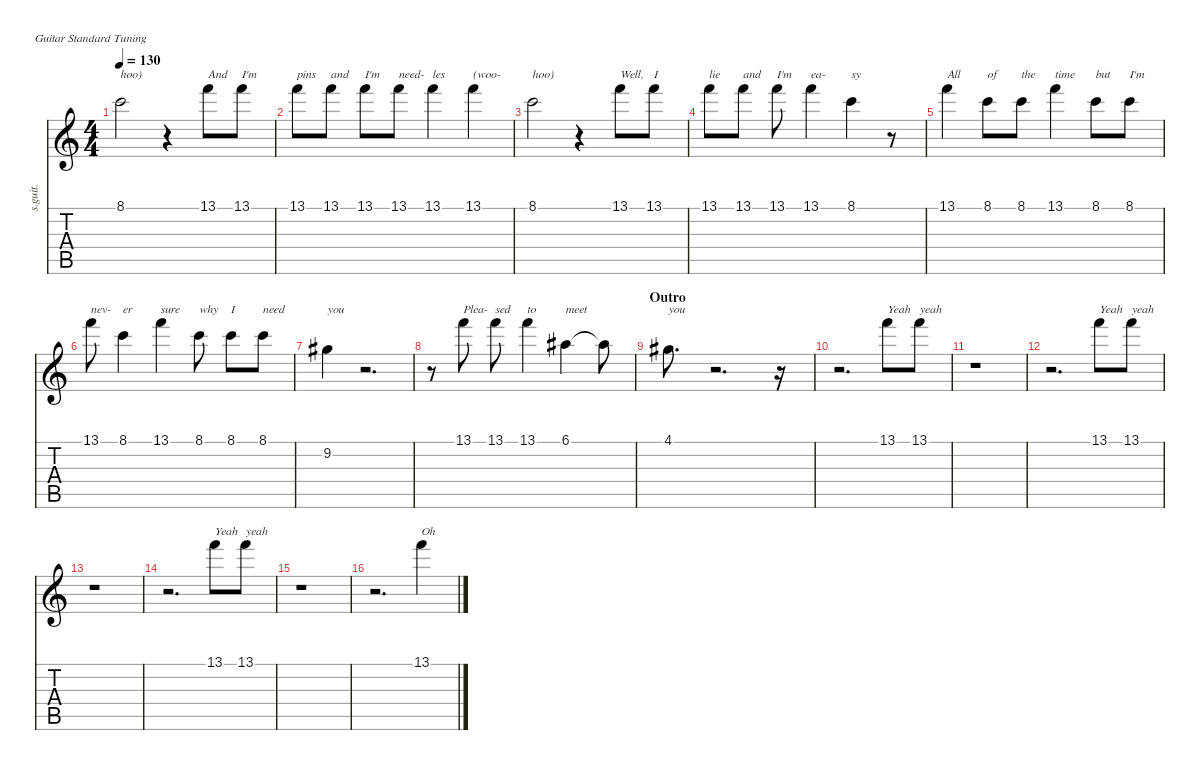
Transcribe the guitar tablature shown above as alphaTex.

\defaultSystemsLayout 4
\hideDynamics
\bracketExtendMode nobrackets
\track ("Damon Albarn - Vocals" "s.guit.") {instrument lead6voice}
\staff {score tabs}
\tuning (E4 B3 G3 D3 A2 E2)
\displaytranspose 12
\ts (4 4)
\tempo 130
\clef g2
\ks c
8.1.2{txt "hoo)" lyrics (0 "") lyrics (1 "") lyrics (2 "") lyrics (3 "") lyrics (4 "") dy mp} r.4 13.1.8{txt "And" lyrics (0 "") lyrics (1 "") lyrics (2 "") lyrics (3 "") lyrics (4 "")} 13.1.8{txt "I'm" lyrics (0 "") lyrics (1 "") lyrics (2 "") lyrics (3 "") lyrics (4 "")} |
13.1.8{txt "pins" lyrics (0 "") lyrics (1 "") lyrics (2 "") lyrics (3 "") lyrics (4 "")} 13.1.8{txt "and" lyrics (0 "") lyrics (1 "") lyrics (2 "") lyrics (3 "") lyrics (4 "")} 13.1.8{txt "I'm" lyrics (0 "") lyrics (1 "") lyrics (2 "") lyrics (3 "") lyrics (4 "")} 13.1.8{txt "need-" lyrics (0 "") lyrics (1 "") lyrics (2 "") lyrics (3 "") lyrics (4 "")} 13.1.4{txt "les" lyrics (0 "") lyrics (1 "") lyrics (2 "") lyrics (3 "") lyrics (4 "")} 13.1.4{txt "(woo-" lyrics (0 "") lyrics (1 "") lyrics (2 "") lyrics (3 "") lyrics (4 "")} |
8.1.2{txt "hoo)" lyrics (0 "") lyrics (1 "") lyrics (2 "") lyrics (3 "") lyrics (4 "")} r.4 13.1.8{txt "Well," lyrics (0 "") lyrics (1 "") lyrics (2 "") lyrics (3 "") lyrics (4 "")} 13.1.8{txt "I" lyrics (0 "") lyrics (1 "") lyrics (2 "") lyrics (3 "") lyrics (4 "")} |
13.1.8{txt "lie" lyrics (0 "") lyrics (1 "") lyrics (2 "") lyrics (3 "") lyrics (4 "")} 13.1.8{txt "and" lyrics (0 "") lyrics (1 "") lyrics (2 "") lyrics (3 "") lyrics (4 "")} 13.1.8{txt "I'm" lyrics (0 "") lyrics (1 "") lyrics (2 "") lyrics (3 "") lyrics (4 "")} 13.1.4{txt "ea-" lyrics (0 "") lyrics (1 "") lyrics (2 "") lyrics (3 "") lyrics (4 "")} 8.1.4{txt "sy" lyrics (0 "") lyrics (1 "") lyrics (2 "") lyrics (3 "") lyrics (4 "")} r.8 |
13.1.4{txt "All" lyrics (0 "") lyrics (1 "") lyrics (2 "") lyrics (3 "") lyrics (4 "")} 8.1.8{txt "of" lyrics (0 "") lyrics (1 "") lyrics (2 "") lyrics (3 "") lyrics (4 "")} 8.1.8{txt "the" lyrics (0 "") lyrics (1 "") lyrics (2 "") lyrics (3 "") lyrics (4 "")} 13.1.4{txt "time" lyrics (0 "") lyrics (1 "") lyrics (2 "") lyrics (3 "") lyrics (4 "")} 8.1.8{txt "but" lyrics (0 "") lyrics (1 "") lyrics (2 "") lyrics (3 "") lyrics (4 "")} 8.1.8{txt "I'm" lyrics (0 "") lyrics (1 "") lyrics (2 "") lyrics (3 "") lyrics (4 "")} |
13.1.8{txt "nev-" lyrics (0 "") lyrics (1 "") lyrics (2 "") lyrics (3 "") lyrics (4 "")} 8.1.4{txt "er" lyrics (0 "") lyrics (1 "") lyrics (2 "") lyrics (3 "") lyrics (4 "")} 13.1.4{txt "sure" lyrics (0 "") lyrics (1 "") lyrics (2 "") lyrics (3 "") lyrics (4 "")} 8.1.8{txt "why" lyrics (0 "") lyrics (1 "") lyrics (2 "") lyrics (3 "") lyrics (4 "")} 8.1.8{txt "I" lyrics (0 "") lyrics (1 "") lyrics (2 "") lyrics (3 "") lyrics (4 "")} 8.1.8{txt "need" lyrics (0 "") lyrics (1 "") lyrics (2 "") lyrics (3 "") lyrics (4 "")} |
9.2{acc #}.4{txt "you" lyrics (0 "") lyrics (1 "") lyrics (2 "") lyrics (3 "") lyrics (4 "")} r.2{d} |
r.8 13.1.8{txt "Plea-" lyrics (0 "") lyrics (1 "") lyrics (2 "") lyrics (3 "") lyrics (4 "")} 13.1.8{txt "sed" lyrics (0 "") lyrics (1 "") lyrics (2 "") lyrics (3 "") lyrics (4 "")} 13.1.4{txt "to" lyrics (0 "") lyrics (1 "") lyrics (2 "") lyrics (3 "") lyrics (4 "")} 6.1{acc #}.4{txt "meet" lyrics (0 "") lyrics (1 "") lyrics (2 "") lyrics (3 "") lyrics (4 "")} 6.1{t acc #}.8{lyrics (0 "") lyrics (1 "") lyrics (2 "") lyrics (3 "") lyrics (4 "") dy mf} |
\section ("" "Outro")
4.1{acc #}.8{d txt "you" lyrics (0 "") lyrics (1 "") lyrics (2 "") lyrics (3 "") lyrics (4 "") dy mp} r.2{d} r.16 |
r.2{d} 13.1.8{txt "Yeah" lyrics (0 "") lyrics (1 "") lyrics (2 "") lyrics (3 "") lyrics (4 "")} 13.1.8{txt "yeah" lyrics (0 "") lyrics (1 "") lyrics (2 "") lyrics (3 "") lyrics (4 "")} |
r.1 |
r.2{d} 13.1.8{txt "Yeah" lyrics (0 "") lyrics (1 "") lyrics (2 "") lyrics (3 "") lyrics (4 "")} 13.1.8{txt "yeah" lyrics (0 "") lyrics (1 "") lyrics (2 "") lyrics (3 "") lyrics (4 "")} |
r.1 |
r.2{d} 13.1.8{txt "Yeah" lyrics (0 "") lyrics (1 "") lyrics (2 "") lyrics (3 "") lyrics (4 "")} 13.1.8{txt "yeah" lyrics (0 "") lyrics (1 "") lyrics (2 "") lyrics (3 "") lyrics (4 "")} |
r.1 |
r.2{d} 13.1.4{txt "Oh" lyrics (0 "") lyrics (1 "") lyrics (2 "") lyrics (3 "") lyrics (4 "")}
